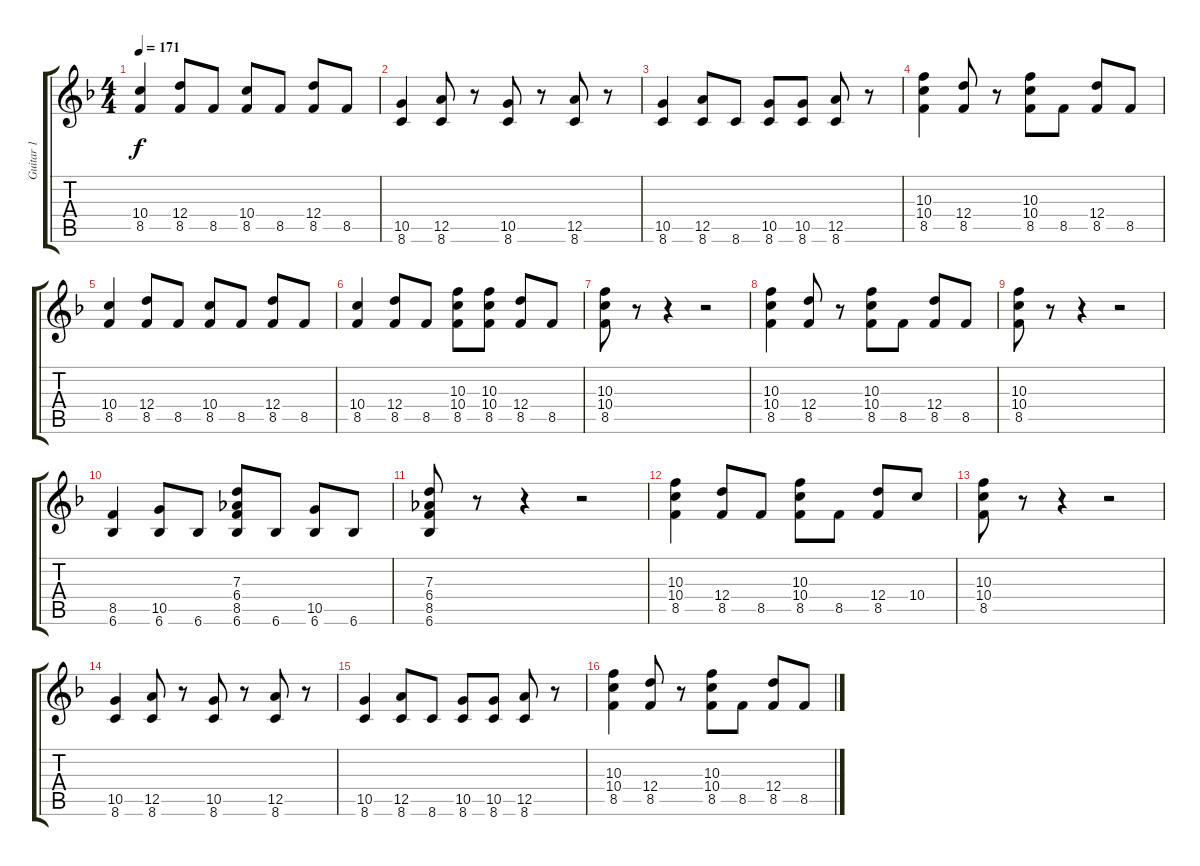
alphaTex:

\track ("Guitar 1" "Guitar 1") {instrument distortionguitar}
\staff {score tabs}
\tuning (E4 B3 G3 D3 A2 E2) {hide}
\ts (4 4)
\tempo 171
\clef g2
\ks f
(10.4 8.5).4{dy f} (12.4 8.5).8 8.5.8 (10.4 8.5).8 8.5.8 (12.4 8.5).8 8.5.8 |
(10.5 8.6).4 (12.5 8.6).8 r.8 (10.5 8.6).8 r.8 (12.5 8.6).8 r.8 |
(10.5 8.6).4 (12.5 8.6).8 8.6.8 (10.5 8.6).8 (10.5 8.6).8 (12.5 8.6).8 r.8 |
(10.3 10.4 8.5).4 (12.4 8.5).8 r.8 (10.3 10.4 8.5).8 8.5.8 (12.4 8.5).8 8.5.8 |
(10.4 8.5).4 (12.4 8.5).8 8.5.8 (10.4 8.5).8 8.5.8 (12.4 8.5).8 8.5.8 |
(10.4 8.5).4 (12.4 8.5).8 8.5.8 (10.3 10.4 8.5).8 (10.3 10.4 8.5).8 (12.4 8.5).8 8.5.8 |
(10.3 10.4 8.5).8 r.8 r.4 r.2 |
(10.3 10.4 8.5).4 (12.4 8.5).8 r.8 (10.3 10.4 8.5).8 8.5.8 (12.4 8.5).8 8.5.8 |
(10.3 10.4 8.5).8 r.8 r.4 r.2 |
(8.5 6.6).4 (10.5 6.6).8 6.6.8 (7.3 6.4 8.5 6.6).8 6.6.8 (10.5 6.6).8 6.6.8 |
(7.3 6.4 8.5 6.6).8 r.8 r.4 r.2 |
(10.3 10.4 8.5).4 (12.4 8.5).8 8.5.8 (10.3 10.4 8.5).8 8.5.8 (12.4 8.5).8 10.4.8 |
(10.3 10.4 8.5).8 r.8 r.4 r.2 |
(10.5 8.6).4 (12.5 8.6).8 r.8 (10.5 8.6).8 r.8 (12.5 8.6).8 r.8 |
(10.5 8.6).4 (12.5 8.6).8 8.6.8 (10.5 8.6).8 (10.5 8.6).8 (12.5 8.6).8 r.8 |
(10.3 10.4 8.5).4 (12.4 8.5).8 r.8 (10.3 10.4 8.5).8 8.5.8 (12.4 8.5).8 8.5.8
